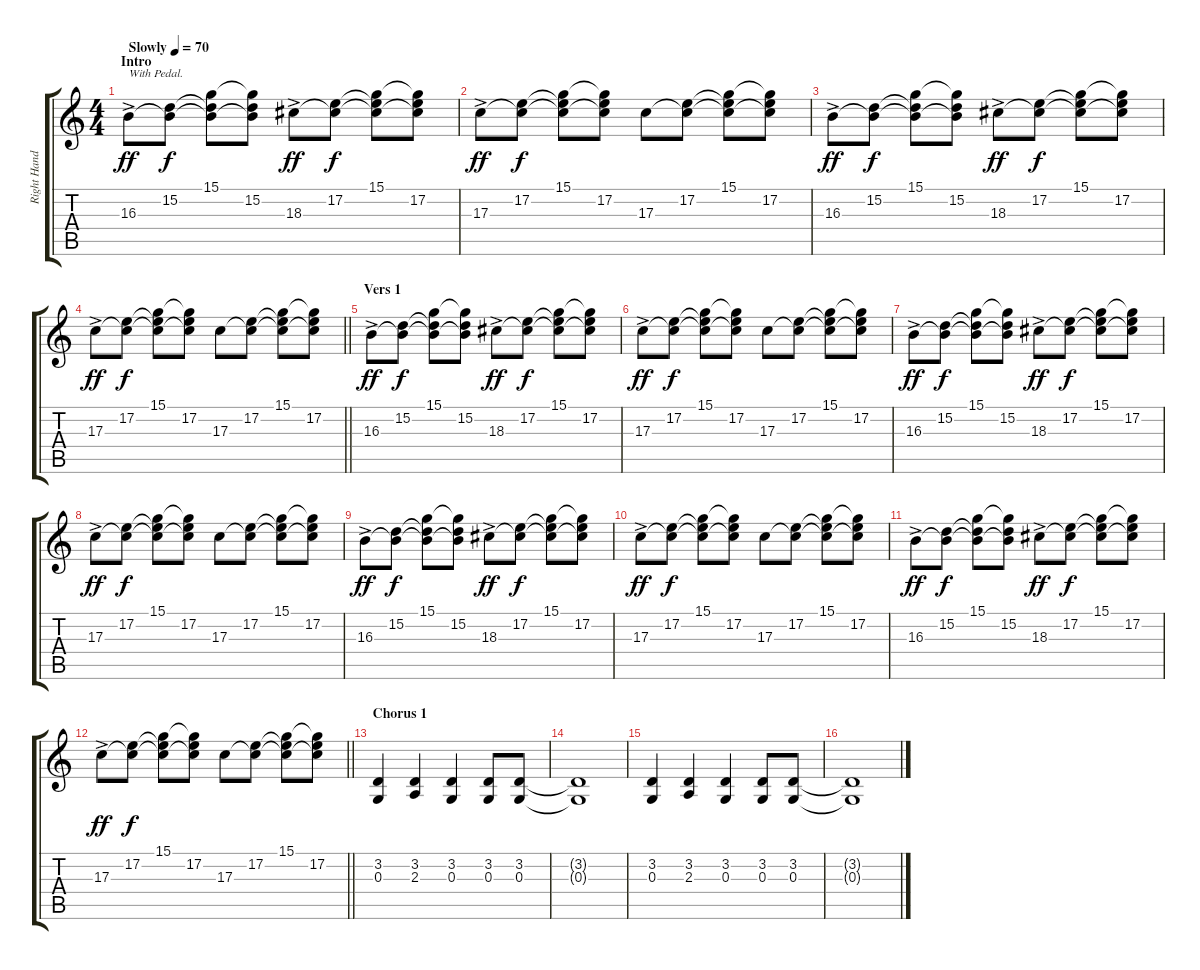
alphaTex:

\track ("Right Hand - Piano" "Right Hand") {instrument acousticgrandpiano}
\staff {score tabs}
\tuning (E4 B3 G3 D3 A2 E2) {hide}
\ts (4 4)
\section ("" "Intro")
\tempo (70 "Slowly")
\clef g2
\ks c
16.3{ac}.8{txt "With Pedal." dy ff instrument acousticgrandpiano} (15.2 16.3{t}).8{dy f} (15.1 15.2{t} 16.3{t}).8 (15.1{t} 15.2 16.3{t}).8 18.3{ac}.8{dy ff} (17.2 18.3{t}).8{dy f} (15.1 17.2{t} 18.3{t}).8 (15.1{t} 17.2 18.3{t}).8 |
17.3{ac}.8{dy ff} (17.2 17.3{t}).8{dy f} (15.1 17.2{t} 17.3{t}).8 (15.1{t} 17.2 17.3{t}).8 17.3.8 (17.2 17.3{t}).8 (15.1 17.2{t} 17.3{t}).8 (15.1{t} 17.2 17.3{t}).8 |
16.3{ac}.8{dy ff} (15.2 16.3{t}).8{dy f} (15.1 15.2{t} 16.3{t}).8 (15.1{t} 15.2 16.3{t}).8 18.3{ac}.8{dy ff} (17.2 18.3{t}).8{dy f} (15.1 17.2{t} 18.3{t}).8 (15.1{t} 17.2 18.3{t}).8 |
\barLineRight lightlight
17.3{ac}.8{dy ff} (17.2 17.3{t}).8{dy f} (15.1 17.2{t} 17.3{t}).8 (15.1{t} 17.2 17.3{t}).8 17.3.8 (17.2 17.3{t}).8 (15.1 17.2{t} 17.3{t}).8 (15.1{t} 17.2 17.3{t}).8 |
\section ("" "Vers 1")
16.3{ac}.8{dy ff} (15.2 16.3{t}).8{dy f} (15.1 15.2{t} 16.3{t}).8 (15.1{t} 15.2 16.3{t}).8 18.3{ac}.8{dy ff} (17.2 18.3{t}).8{dy f} (15.1 17.2{t} 18.3{t}).8 (15.1{t} 17.2 18.3{t}).8 |
17.3{ac}.8{dy ff} (17.2 17.3{t}).8{dy f} (15.1 17.2{t} 17.3{t}).8 (15.1{t} 17.2 17.3{t}).8 17.3.8 (17.2 17.3{t}).8 (15.1 17.2{t} 17.3{t}).8 (15.1{t} 17.2 17.3{t}).8 |
16.3{ac}.8{dy ff} (15.2 16.3{t}).8{dy f} (15.1 15.2{t} 16.3{t}).8 (15.1{t} 15.2 16.3{t}).8 18.3{ac}.8{dy ff} (17.2 18.3{t}).8{dy f} (15.1 17.2{t} 18.3{t}).8 (15.1{t} 17.2 18.3{t}).8 |
17.3{ac}.8{dy ff} (17.2 17.3{t}).8{dy f} (15.1 17.2{t} 17.3{t}).8 (15.1{t} 17.2 17.3{t}).8 17.3.8 (17.2 17.3{t}).8 (15.1 17.2{t} 17.3{t}).8 (15.1{t} 17.2 17.3{t}).8 |
16.3{ac}.8{dy ff} (15.2 16.3{t}).8{dy f} (15.1 15.2{t} 16.3{t}).8 (15.1{t} 15.2 16.3{t}).8 18.3{ac}.8{dy ff} (17.2 18.3{t}).8{dy f} (15.1 17.2{t} 18.3{t}).8 (15.1{t} 17.2 18.3{t}).8 |
17.3{ac}.8{dy ff} (17.2 17.3{t}).8{dy f} (15.1 17.2{t} 17.3{t}).8 (15.1{t} 17.2 17.3{t}).8 17.3.8 (17.2 17.3{t}).8 (15.1 17.2{t} 17.3{t}).8 (15.1{t} 17.2 17.3{t}).8 |
16.3{ac}.8{dy ff} (15.2 16.3{t}).8{dy f} (15.1 15.2{t} 16.3{t}).8 (15.1{t} 15.2 16.3{t}).8 18.3{ac}.8{dy ff} (17.2 18.3{t}).8{dy f} (15.1 17.2{t} 18.3{t}).8 (15.1{t} 17.2 18.3{t}).8 |
\barLineRight lightlight
17.3{ac}.8{dy ff} (17.2 17.3{t}).8{dy f} (15.1 17.2{t} 17.3{t}).8 (15.1{t} 17.2 17.3{t}).8 17.3.8 (17.2 17.3{t}).8 (15.1 17.2{t} 17.3{t}).8 (15.1{t} 17.2 17.3{t}).8 |
\section ("" "Chorus 1")
(3.2 0.3).4 (3.2 2.3).4 (3.2 0.3).4 (3.2 0.3).8 (3.2 0.3).8 |
(3.2{t} 0.3{t}).1 |
(3.2 0.3).4 (3.2 2.3).4 (3.2 0.3).4 (3.2 0.3).8 (3.2 0.3).8 |
(3.2{t} 0.3{t}).1
